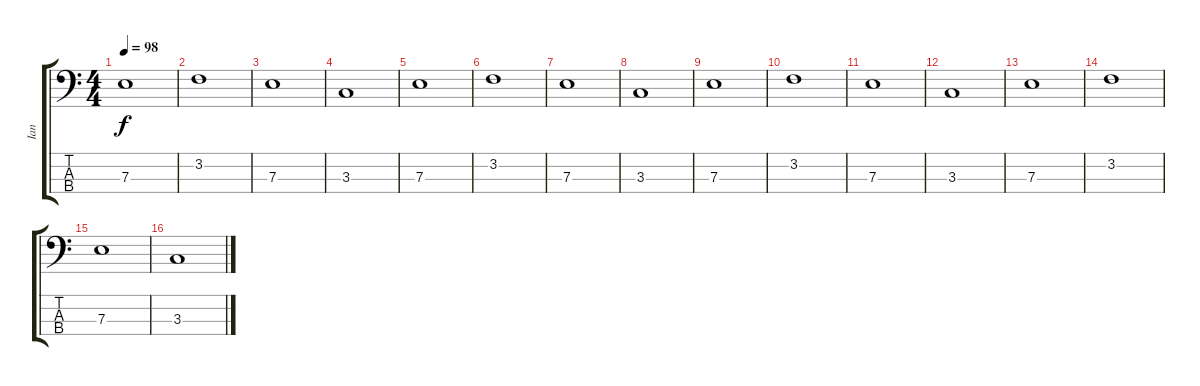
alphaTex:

\track ("Ian" "Ian") {instrument electricbassfinger}
\staff {score tabs}
\tuning (G2 D2 A1 E1) {hide}
\ts (4 4)
\tempo 98
\clef f4
\ks c
7.3.1{dy f} |
3.2.1 |
7.3.1 |
3.3.1 |
7.3.1 |
3.2.1 |
7.3.1 |
3.3.1 |
7.3.1 |
3.2.1 |
7.3.1 |
3.3.1 |
7.3.1 |
3.2.1 |
7.3.1 |
3.3.1
